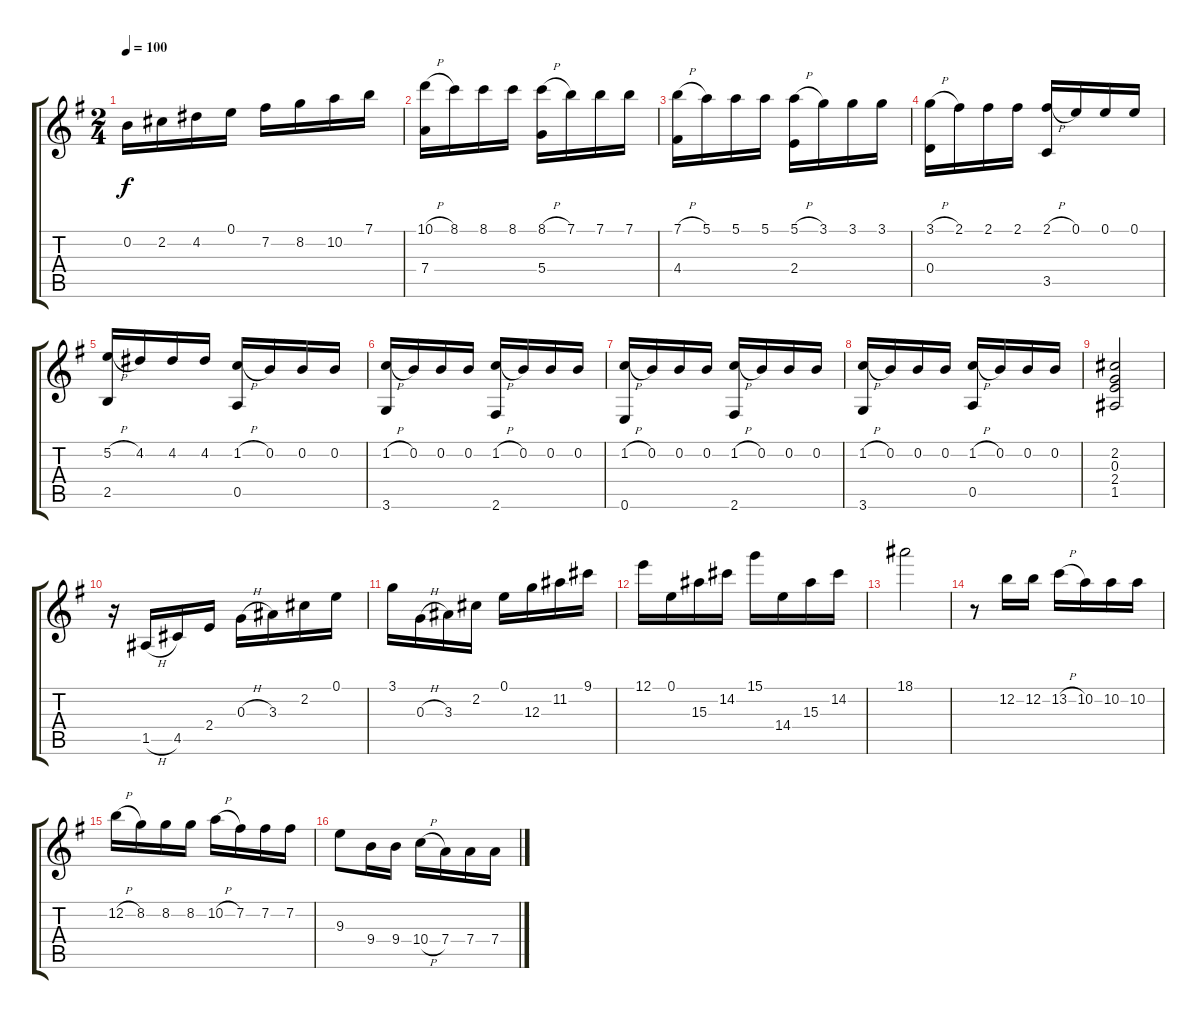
\track "" {instrument acousticguitarsteel}
\staff {score tabs}
\tuning (E4 B3 G3 D3 A2 E2) {hide}
\ts (2 4)
\tempo 100
\clef g2
\ks g
0.2.16{dy f} 2.2.16 4.2.16 0.1.16 7.2.16 8.2.16 10.2.16 7.1.16 |
(10.1{h} 7.4).16 8.1.16 8.1.16 8.1.16 (8.1{h} 5.4).16 7.1.16 7.1.16 7.1.16 |
(7.1{h} 4.4).16 5.1.16 5.1.16 5.1.16 (5.1{h} 2.4).16 3.1.16 3.1.16 3.1.16 |
(3.1{h} 0.4).16 2.1.16 2.1.16 2.1.16 (2.1{h} 3.5).16 0.1.16 0.1.16 0.1.16 |
(5.2{h} 2.5).16 4.2.16 4.2.16 4.2.16 (1.2{h} 0.5).16 0.2.16 0.2.16 0.2.16 |
(1.2{h} 3.6).16 0.2.16 0.2.16 0.2.16 (1.2{h} 2.6).16 0.2.16 0.2.16 0.2.16 |
(1.2{h} 0.6).16 0.2.16 0.2.16 0.2.16 (1.2{h} 2.6).16 0.2.16 0.2.16 0.2.16 |
(1.2{h} 3.6).16 0.2.16 0.2.16 0.2.16 (1.2{h} 0.5).16 0.2.16 0.2.16 0.2.16 |
(2.2 0.3 2.4 1.5).2 |
r.16 1.5{h}.16 4.5.16 2.4.16 0.3{h}.16 3.3.16 2.2.16 0.1.16 |
3.1.16 0.3{h}.16 3.3.16 2.2.16 0.1.16 12.3.16 11.2.16 9.1.16 |
12.1.16 0.1.16 15.3.16 14.2.16 15.1.16 14.4.16 15.3.16 14.2.16 |
18.1.2 |
r.8 12.2.16 12.2.16 13.2{h}.16 10.2.16 10.2.16 10.2.16 |
12.2{h}.16 8.2.16 8.2.16 8.2.16 10.2{h}.16 7.2.16 7.2.16 7.2.16 |
9.3.8 9.4.16 9.4.16 10.4{h}.16 7.4.16 7.4.16 7.4.16
